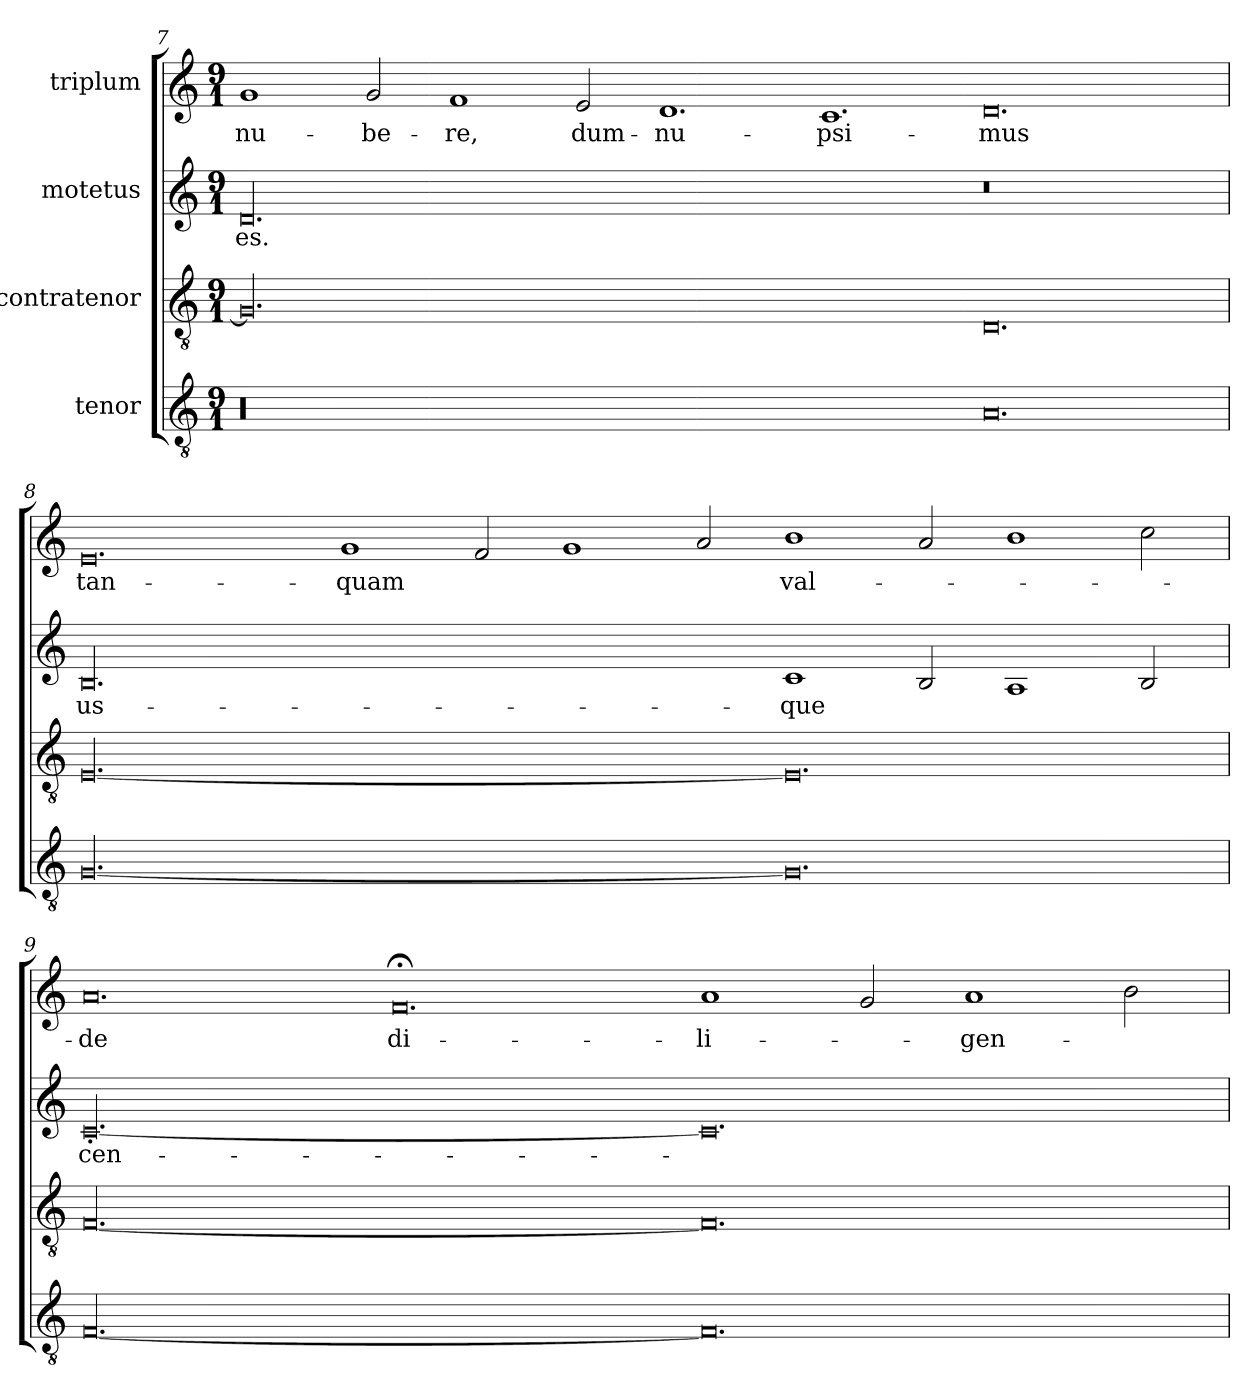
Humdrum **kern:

**kern	**kern	**kern	**text	**kern	**text
*part4	*part3	*part2	*part2	*part1	*part1
*staff4	*staff3	*staff2	*staff2	*staff1	*staff1
*I"tenor	*I"contratenor	*I"motetus	*	*I"triplum	*
*clefGv2	*clefGv2	*clefG2	*	*clefG2	*
*k[]	*k[]	*k[]	*	*k[]	*
*C:	*C:	*C:	*	*C:	*
*M9/1	*M9/1	*M9/1	*	*M9/1	*
=7	=7	=7	=7	=7	=7
00.r	00.G/]	00.d/	-es.	1g/	nu-
.	.	.	.	2g/	-be-
.	.	.	.	1f/	-re,
.	.	.	.	2e/	dum-
.	.	.	.	1.d/	nu-
.	.	.	.	1.c/	-psi-
0.A/	0.D/	0.r	.	0.d/	-mus
!!LO:PB:g=z
=8	=8	=8	=8	=8	=8
[00.G/	[00.E/	00.B/	us-	0.e/	tan-
.	.	.	.	1g/	-quam
.	.	.	.	2f/	.
.	.	.	.	1g/	.
.	.	.	.	2a/	.
0.G/]	0.E/]	1c/	-que	1b\	val-
.	.	2B/	.	2a/	.
.	.	1A/	.	1b\	.
.	.	2B/	.	2cc\	.
=9	=9	=9	=9	=9	=9
[00.F/	[00.F/	[00.c'/	cen-	0.a/	-de
.	.	.	.	0.f;</	di-
0.F/]	0.F/]	0.c/]	.	1a/	-li-
.	.	.	.	2g/	.
.	.	.	.	1a/	-gen-
.	.	.	.	2b\	.
=	=	=	=	=	=
*-	*-	*-	*-	*-	*-
